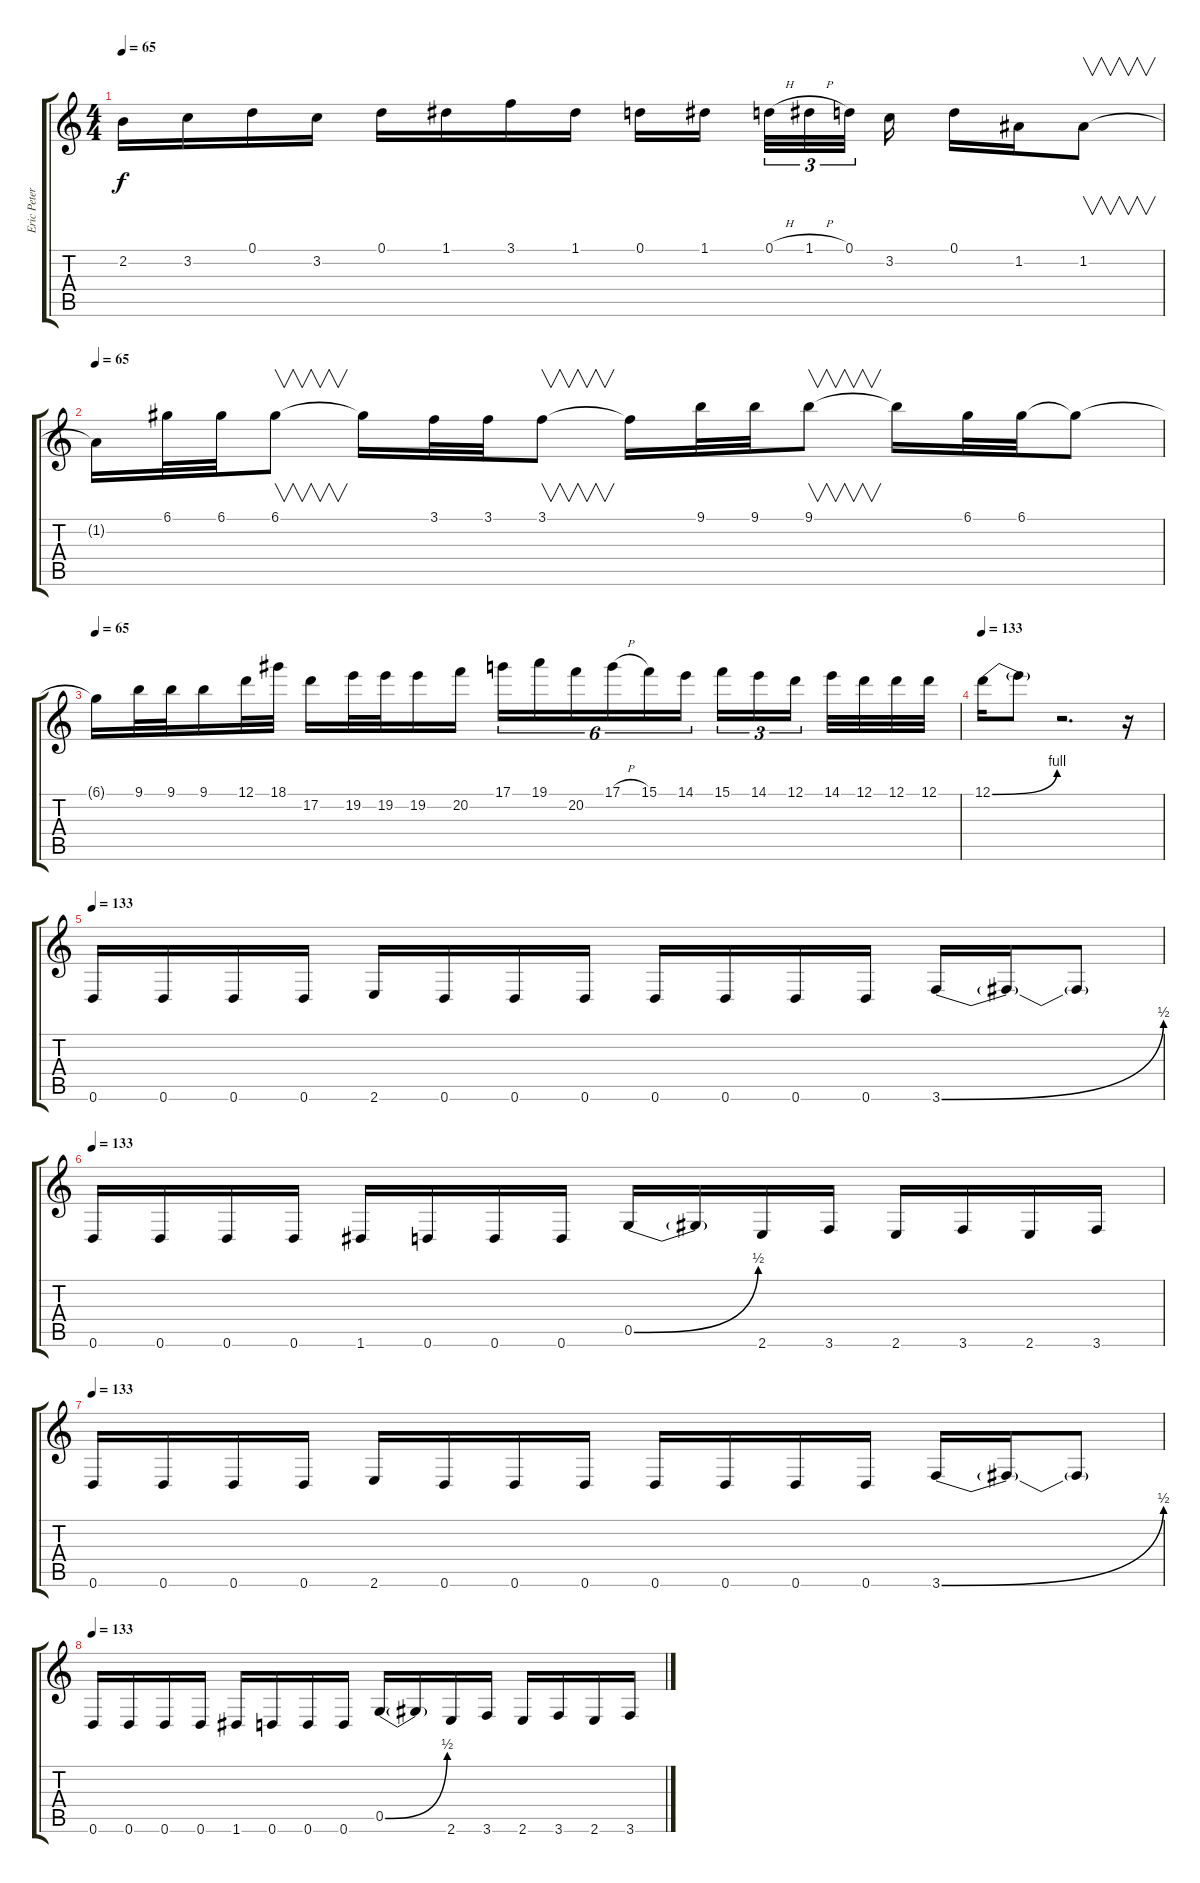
\track ("Eric Peterson second Guitar" "Eric Peter") {instrument distortionguitar}
\staff {score tabs}
\tuning (D4 A3 F3 C3 G2 D2) {hide}
\ts (4 4)
\tempo 65
\clef g2
\ks c
2.2.16{dy f} 3.2.16 0.1.16 3.2.16 0.1.16 1.1.16 3.1.16 1.1.16 0.1.16 1.1.16 0.1{h}.32{tu (3 2)} 1.1{h}.32{tu (3 2)} 0.1.32{tu (3 2)} 3.2.16 0.1.16 1.2.16 1.2.8{v} |
\tempo 65
1.2{t}.16 6.1.32 6.1.32 6.1.8{v} 6.1{t}.16 3.1.32 3.1.32 3.1.8{v} 3.1{t}.16 9.1.32 9.1.32 9.1.8{v} 9.1{t}.16 6.1.32 6.1.32 6.1{t}.8 |
\tempo 65
6.1{t}.16 9.1.32 9.1.32 9.1.16 12.1.32 18.1.32 17.2.16 19.2.32 19.2.32 19.2.16 20.2.16 17.1.16{tu (6 4)} 19.1.16{tu (6 4)} 20.2.16{tu (6 4)} 17.1{h}.16{tu (6 4)} 15.1.16{tu (6 4)} 14.1.16{tu (6 4)} 15.1.16{tu (3 2)} 14.1.16{tu (3 2)} 12.1.16{tu (3 2)} 14.1.32 12.1.32 12.1.32 12.1.32 |
\tempo 133
12.1{be (bend 0 0 60 4)}.16 12.1{t}.8 r.2{d} r.16 |
\tempo 133
0.6.16 0.6.16 0.6.16 0.6.16 2.6.16 0.6.16 0.6.16 0.6.16 0.6.16 0.6.16 0.6.16 0.6.16 3.6{be (bend 0 0 60 2)}.16 3.6{t}.16 3.6{t}.8 |
\tempo 133
0.6.16 0.6.16 0.6.16 0.6.16 1.6.16 0.6.16 0.6.16 0.6.16 0.5{be (bend 0 0 60 2)}.16 0.5{t}.16 2.6.16 3.6.16 2.6.16 3.6.16 2.6.16 3.6.16 |
\tempo 133
0.6.16 0.6.16 0.6.16 0.6.16 2.6.16 0.6.16 0.6.16 0.6.16 0.6.16 0.6.16 0.6.16 0.6.16 3.6{be (bend 0 0 60 2)}.16 3.6{t}.16 3.6{t}.8 |
\tempo 133
0.6.16 0.6.16 0.6.16 0.6.16 1.6.16 0.6.16 0.6.16 0.6.16 0.5{be (bend 0 0 60 2)}.16 0.5{t}.16 2.6.16 3.6.16 2.6.16 3.6.16 2.6.16 3.6.16
